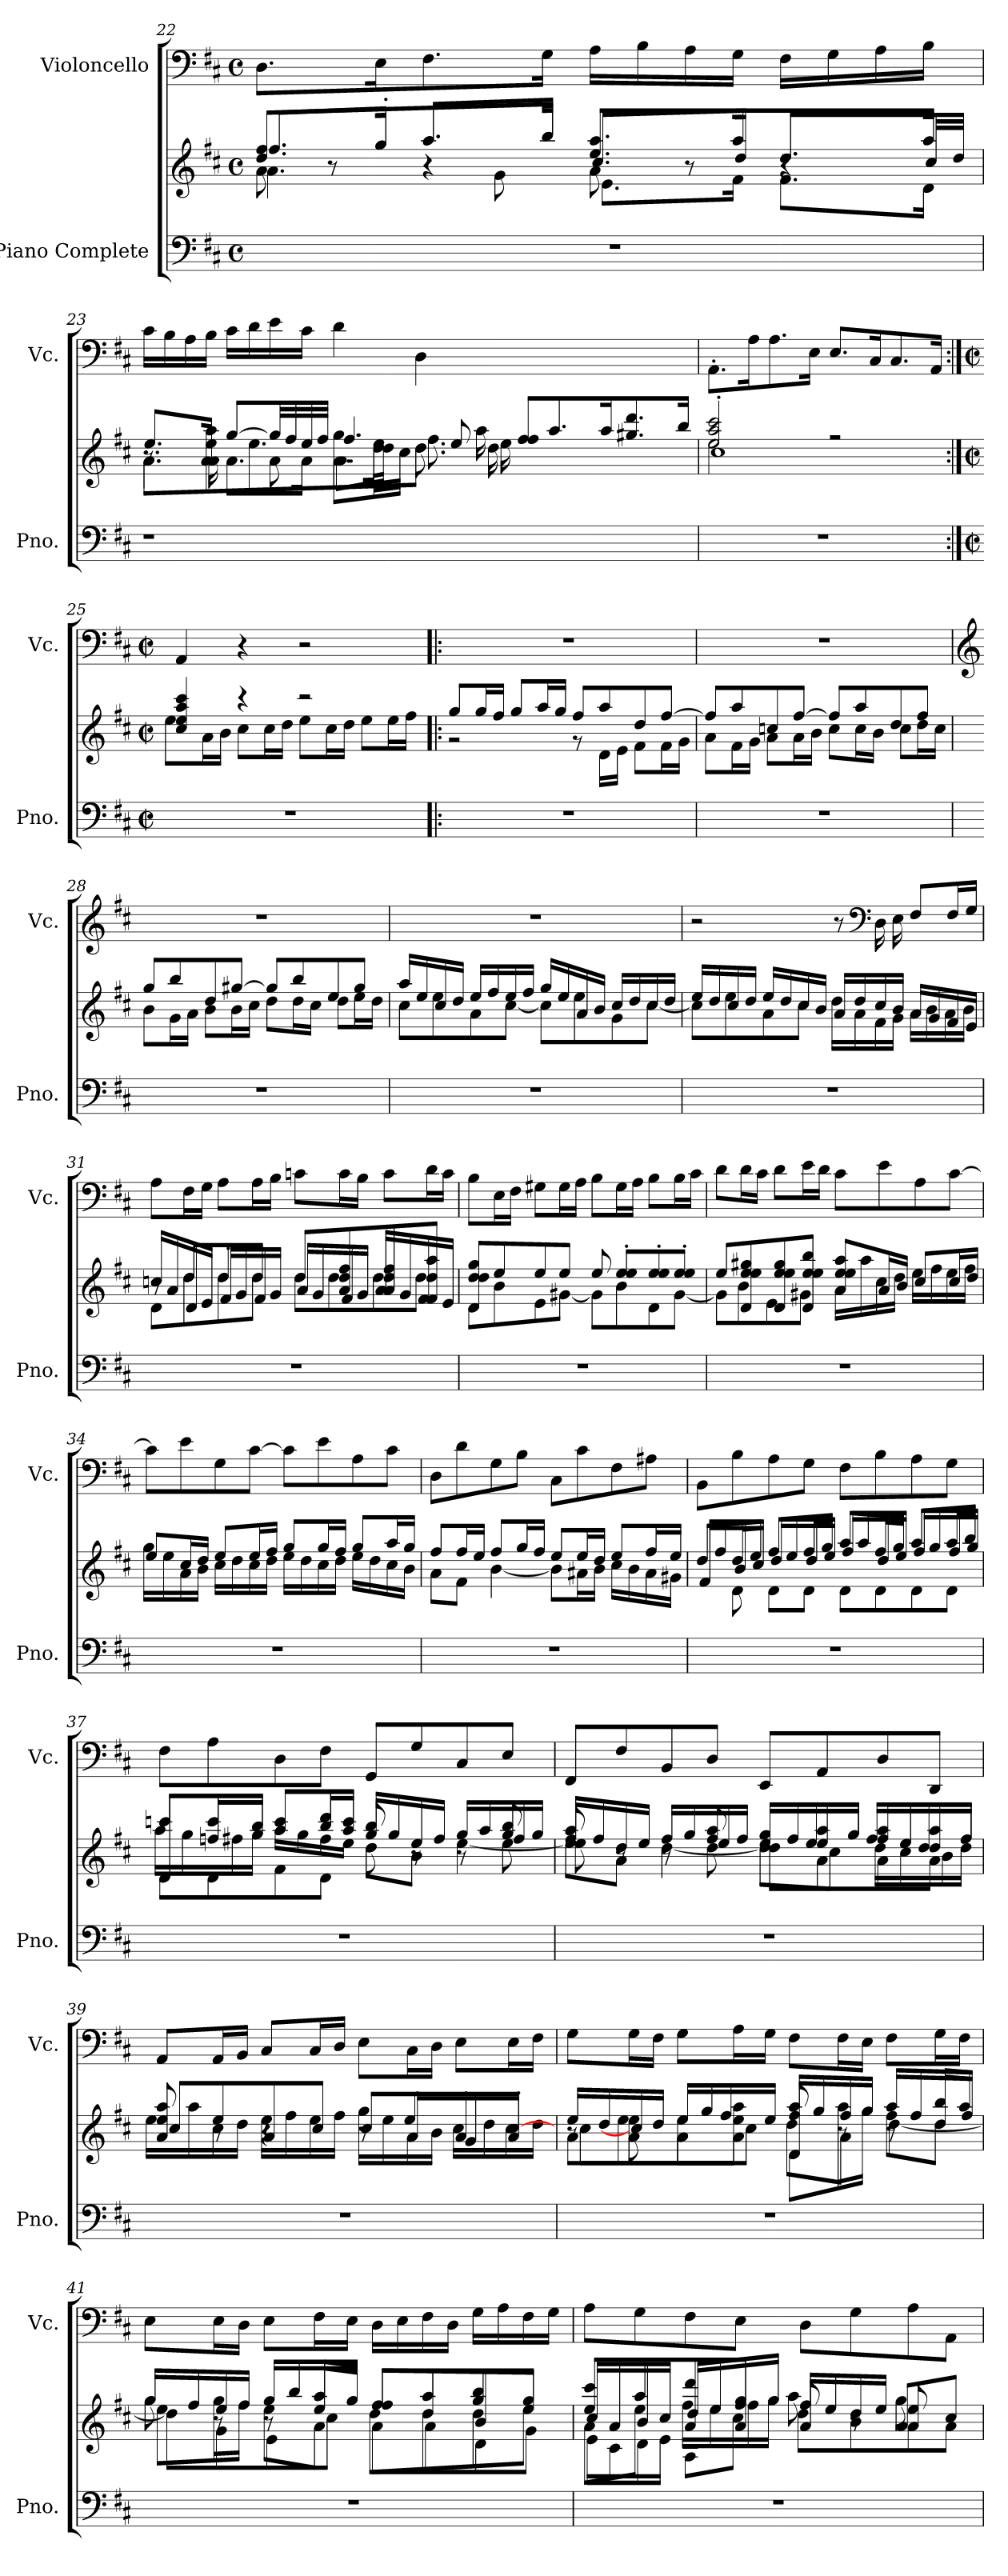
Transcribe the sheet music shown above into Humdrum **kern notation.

**kern	**kern	**kern
*part2	*part2	*part1
*staff3	*staff2	*staff1
*I"Piano Complete	*	*I"Violoncello
*I'Pno.	*	*I'Vc.
!!LO:LB:g=z
*clefF4	*clefG2	*clefF4
*k[f#c#]	*k[f#c#]	*k[f#c#]
*D:	*D:	*D:
*M4/4	*M4/4	*M4/4
*met(c)	*met(c)	*met(c)
=22	=22	=22
*	*^	*
*	*	*^	*
*	*	*	*^	*
1r	8.dd/ 8.ff#/L	8a\	8.ff#/L	4.a\	8.D\L
.	.	8r	.	.	.
.	16gg'/K	.	16gg/Jk	.	16E\K
.	8.aa/	4r	8.aa/L	.	8.F#\
.	.	.	.	8g\	.
.	16bb/Jk	.	16bb/Jk	.	16G\Jk
.	8.ee/ 8.aa/L	8a\	8.cc#/L	8.e\L	16A\LL
.	.	.	.	.	16B\
.	.	8r	.	.	16A\
.	16aa/K	.	16dd/Jk	16f#\Jk	16G\JJ
.	8.dd/	4r	8.dd/L	8.f#\L	16F#\LL
.	.	.	.	.	16G\
.	.	.	.	.	16A\
.	16aa/Jk	.	32cc#/LL	16d\Jk	16B\JJ
.	.	.	32dd/JJJ	.	.
!!LO:LB:g=z
=23	=23	=23	=23	=23	=23
1r	8.a\L	8.r	8.ee/L	4.a\	16c#\LL
.	.	.	.	.	16B\
.	.	.	.	.	16A\
.	8ee\ 8aa\	16a\	16a/Jk	.	16B\JJ
.	.	8.a\L	[8gg/L	.	16c#\LL
.	8.ee\	.	.	.	16d\
.	.	.	32gg/LL]	8a\	16e\
.	.	.	32ff#/	.	.
.	.	16a\Jk	32ee/	.	16c#\JJ
.	.	.	32ff#/JJJ	.	.
.	8.gg\	8.a\L	4.ff#/	8.a\L	4d\
.	16ee\K	16dd\Jk	.	32dd\LL	.
.	.	.	.	32cc#\JJJ	.
.	8.dd\J	8.ff#\	.	8.dd\	4D\
.	.	.	8ee/	.	.
.	16aa\	16dd\	.	16ee\	.
8.ryy	8ff#/ 8ff#/L	2ryy	2ryy	2ryy	2ryy
.	8.aa/	.	.	.	.
4..ryy	.	.	.	.	.
.	16aa/K	.	.	.	.
.	8.gg#X/ 8.ddd/	.	.	.	.
.	.	8ryy	8ryy	8ryy	8ryy
.	16bb/Jk	.	.	.	.
*	*	*	*v	*v	*
=24	=24	=24	=24	=24
1r	2ee/' 2aa/' 2ccc#/'	2ee\	1cc#	8.AA'\L
.	.	.	.	16A\K
.	.	.	.	8.A\
.	.	.	.	16E\Jk
.	2r	2ryy	.	8.E/L
.	.	.	.	16C#/K
.	.	.	.	8.C#/
.	.	.	.	16AA/Jk
*	*v	*v	*v	*
=25:|!	=25:|!	=25:|!
*M2/2	*M2/2	*M2/2
*met(c|)	*met(c|)	*met(c|)
*	*^	*
1r	4cc#/ 4ee/ 4aa/ 4ccc#/	8ee\L	4AA/
.	.	16a\L	.
.	.	16b\JJ	.
.	4r	8cc#\L	4r
.	.	16cc#\L	.
.	.	16dd\JJ	.
.	2r	8ee\L	2r
.	.	16cc#\L	.
.	.	16dd\JJ	.
.	.	8ee\L	.
.	.	16ee\L	.
.	.	16ff#\JJ	.
=26!|:	=26!|:	=26!|:	=26!|:
1r	8gg/L	2r	1r
.	16gg/L	.	.
.	16ff#/JJ	.	.
.	8gg/L	.	.
.	16aa/L	.	.
.	16gg/JJ	.	.
.	8ff#/L	8r	.
.	8aa/	16d\LL	.
.	.	16e\JJ	.
.	8dd/	8f#\L	.
.	[8ff#/J	16f#\L	.
.	.	16g\JJ	.
=27	=27	=27	=27
1r	8ff#/L]	8a\L	1r
.	8aa/	16f#\L	.
.	.	16g\JJ	.
.	8ccn/	8a\L	.
.	[8ff#/J	16a\L	.
.	.	16b\JJ	.
.	8ff#/L]	8cc\L	.
.	8aa/	16cc\L	.
.	.	16b\JJ	.
.	8dd/	8cc\L	.
.	8ff#/J	16dd\L	.
.	.	16cc\JJ	.
=28	=28	=28	=28
*	*	*	*clefG2
1r	8gg/L	8b\L	1r
.	8bb/	16g\L	.
.	.	16a\JJ	.
.	8dd/	8b\L	.
.	[8gg#X/J	16b\L	.
.	.	16cc#\JJ	.
.	8gg#/L]	8dd\L	.
.	8bb/	16dd\L	.
.	.	16cc#\JJ	.
.	8ee/	8dd\L	.
.	8gg#/J	16ee\L	.
.	.	16dd\JJ	.
=29	=29	=29	=29
1r	16aa/LL	8cc#\L	1r
.	16ee/	.	.
.	16cc#/	8ee\	.
.	16dd/JJ	.	.
.	16ee/LL	8a\	.
.	16ff#/	.	.
.	16ee/	[8cc#\J	.
.	16ff#/JJ	.	.
.	16gg/LL	8cc#\L]	.
.	16ee/	.	.
.	16a/	8ee\	.
.	16b/JJ	.	.
.	16cc#/LL	8g\	.
.	16dd/	.	.
.	16cc#/	[8cc#\J	.
.	16dd/JJ	.	.
!!LO:LB:g=z
=30	=30	=30	=30
*	*	*	*^
1r	16ee/LL	8cc#\L]	2r	8.ryy
.	16dd/	.	.	.
.	16cc#/	8ee\	.	.
*	*	*	*v	*v
.	16dd/JJ	.	.
.	16ee/LL	8a\	.
.	16dd/	.	.
.	16cc#/	8cc#\J	.
.	16b/JJ	.	.
.	16a/LL	16dd\LL	8r
.	16dd/	16a\	.
*	*	*	*clefF4
.	16cc#/	16f#\	16D\
*	*	*	*^
.	16b/JJ	16g\JJ	16ryy	16E\
.	16a/LL	16a\LL	8F#/L	4ryy
.	16g/	16b\	.	.
.	16f#/	16a\	16F#/L	.
.	16e/JJ	16b\JJ	16G/JJ	.
*	*	*	*v	*v
!!LO:LB:g=z
=31	=31	=31	=31
*	*	*^	*
1r	8r	8d\L	16ccn/LL	8A\L
.	.	.	16a/	.
.	8dd'/L	8dd\	16d/	16F#\L
.	.	.	16e/JJ	16G\JJ
.	8dd'/	8dd\	16f#/LL	8A\L
.	.	.	16g/	.
.	8dd'/J	8dd\J	16f#/	16A\L
.	.	.	16g/JJ	16B\JJ
.	8dd/L	8dd\L	16a/LL	8cn\L
.	.	.	16g/	.
.	8a/ 8dd/ 8ff#/	8dd\	16f#/	16c\L
.	.	.	16g/JJ	16B\JJ
.	8a/ 8dd/ 8ff#/	8dd\	16a/LL	8c\L
.	.	.	16g/	.
.	8f#/ 8dd/ 8aa/J	8dd\J	16f#/	16d\L
.	.	.	16e/JJ	16c\JJ
*	*	*v	*v	*
=32	=32	=32	=32
1r	8d/ 8dd/ 8dd/ 8gg/L	8d\L	8B\L
.	8ee/	8b\	16E\L
.	.	.	16F#\JJ
.	8ee/	8e\	8G#X\L
.	8ee/J	[8g#X\J	16G#\L
.	.	.	16A\JJ
.	8ee/	8g#\L]	8B\L
.	8ee/' 8ee/'L	8b\	16G#\L
.	.	.	16A\JJ
.	8ee/' 8ee/'	8d\	8B\L
.	8ee/' 8ee/'J	[8g#\J	16B\L
.	.	.	16c#\JJ
=33	=33	=33	=33
1r	8ee/L	8g#\L]	8d\L
.	8d/ 8ee/ 8ee/ 8gg#X/	8b\	16d\L
.	.	.	16c#\JJ
.	8d/ 8ee/ 8ee/ 8gg#/	8e\	8d\L
.	8d/ 8ee/ 8ee/ 8bb/J	8g#X\J	16e\L
.	.	.	16d\JJ
.	8a/ 8ee/ 8ee/ 8aa/L	16a\LL	8c#\L
.	.	16aa\	.
.	16a/L	16cc#\	8e\
.	16b/JJ	16dd\JJ	.
.	8cc#/L	16ee\LL	8A\
.	.	16ff#\	.
.	16cc#/L	16ee\	[8c#\J
.	16dd/JJ	16ff#\JJ	.
=34	=34	=34	=34
1r	8ee/L	16gg\LL	8c#\L]
.	.	16ee\	.
.	16cc#/L	16a\	8e\
.	16dd/JJ	16b\JJ	.
.	8ee/L	16cc#\LL	8G\
.	.	16dd\	.
.	16ee/L	16cc#\	[8c#\J
.	16ff#/JJ	16dd\JJ	.
.	8gg/L	16ee\LL	8c#\L]
.	.	16dd\	.
.	16gg/L	16cc#\	8e\
.	16ff#/JJ	16dd\JJ	.
.	8gg/L	16ee\LL	8A\
.	.	16dd\	.
.	16aa/L	16cc#\	8c#\J
.	16gg/JJ	16b\JJ	.
=35	=35	=35	=35
1r	8ff#/L	8a\L	8D\L
.	16ff#/L	8f#\J	8d\
.	16ee/JJ	.	.
.	8ff#/L	[4b\	8G\
.	16gg/L	.	8B\J
.	16ff#/JJ	.	.
.	8ee/L	8b\L]	8C#\L
.	16ee/L	16a#X\L	8c#\
.	16dd/JJ	16b\JJ	.
.	8ee/L	16cc#\LL	8F#\
.	.	16b\	.
.	16ff#/L	16a#\	8A#X\J
.	16ee/JJ	16g#X\JJ	.
=36	=36	=36	=36
*	*	*^	*
1r	8dd/L	8ryy	16f#/LL	8BB\L
.	.	.	16ff#/	.
.	16dd/L	8d\	16b/	8B\
.	16ee/JJ	.	16cc#/JJ	.
.	8ff#/L	8d\L	16dd/LL	8A\
.	.	.	16ee/	.
.	16ff#/L	8d\J	16dd/	8G\J
.	16gg/JJ	.	16ee/JJ	.
.	8aa/L	8d\L	16ff#/LL	8F#\L
.	.	.	16aa/	.
.	16ff#/L	8d\	16dd/	8B\
.	16gg/JJ	.	16ee/JJ	.
.	8aa/L	8d\	16ff#/LL	8A\
.	.	.	16gg/	.
.	16aa/L	8d\J	16ff#/	8G\J
.	16bb/JJ	.	16gg/JJ	.
!!LO:LB:g=z
=37	=37	=37	=37	=37
*	*	*	*^	*
1r	8d/ 8cccn/L	8d\L	8ccc/L	16aa\LL	8F#\L
.	.	.	.	16gg\	.
.	16ffn/ 16ccc/L	8d\	16ccc/L	16ff#X\	8A\
.	16gg/ 16bb/JJ	.	16bb/JJ	16gg\JJ	.
.	8aa/ 8ccc/L	8f#\	8ccc/L	16aa\LL	8D\
.	.	.	.	16gg\	.
.	16bb/ 16ddd/L	8d\J	16ddd/L	16ff#\	8F#\J
.	16aa/ 16ccc/JJ	.	16ccc/JJ	16ee\JJ	.
.	8gg/ 8bb/	8dd\	16bb/LL	8dd\L	8GG/L
.	.	.	16gg/	.	.
.	8r	8ryy	16ee/	8b\J	8G/
.	.	.	16ff#/JJ	.	.
.	8r	8ryy	16gg/LL	[4ee\	8C#/
.	.	.	16aa/	.	.
.	8gg/ 8bb/	8ee\	16ff#/	.	8E/J
.	.	.	16gg/JJ	.	.
=38	=38	=38	=38	=38	=38
1r	8ff#/ 8aa/	8ee\	16aa/LL	8ee\L]	8FF#/L
.	.	.	16ff#/	.	.
.	8r	8ryy	16dd/	8a\J	8F#/
.	.	.	16ee/JJ	.	.
.	8r	8ryy	16ff#/LL	[4dd\	8BB/
.	.	.	16gg/	.	.
.	8ff#/ 8aa/	8dd\	16ee/	.	8D/J
.	.	.	16ff#/JJ	.	.
.	16ee/ 16gg/LL	8dd\L	16gg/LL	8dd\L]	8EE/L
.	16ff#/	.	16ff#/	.	.
.	16ee/ 16aa/	8a\	16ee/	8cc#\J	8AA/
.	16gg/JJ	.	16gg/JJ	.	.
.	16ff#/ 16aa/LL	8a\	16ff#/LL	16dd\LL	8D/
.	16ee/	.	16ee/	16cc#\	.
.	16dd/ 16aa/	8a\J	16dd/	16b\	8DD/J
.	16ff#/JJ	.	16ff#/JJ	16dd\JJ	.
*	*	*	*v	*v	*
=39	=39	=39	=39	=39
1r	8a/ 8ee/ 8aa/	16ee\LL	8cc#/L	8AA/L
.	.	16aa\	.	.
.	8r	16cc#\	8ee/	16AA/L
.	.	16dd\JJ	.	16BB/JJ
.	4r	16ee\LL	8a/	8C#/L
.	.	16ff#\	.	.
.	.	16ee\	8cc#/J	16C#/L
.	.	16ff#\JJ	.	16D/JJ
.	8r	16gg\LL	8cc#/L	8E\L
.	.	16ee\	.	.
.	8a'/L	16a\	8ee/	16C#\L
.	.	16b\JJ	.	16D\JJ
.	8a'/	16cc#\LL	8g/	8E\L
.	.	16dd\	.	.
.	8a'/J	16cc#\	[8cc#/J	16E\L
.	.	16dd\JJ	.	16F#\JJ
=40	=40	=40	=40	=40
*	*	*	*^	*
1r	8a\L	8r	16ee/LL	8cc#\L	8G\L
.	.	.	16dd/	.	.
.	8a\ 8ee\	8a\	16cc#/]	8ee\	16G\L
.	.	.	16dd/JJ	.	16F#\JJ
.	8a\ 8ee\	8a\L	16ee/LL	8a\	8G\L
.	.	.	16gg/	.	.
.	8a\ 8ee\ 8aa\J	8a\J	16ff#/	8cc#\J	16A\L
.	.	.	16ee/JJ	.	16G\JJ
.	8d/ 8ff#/ 8aa/	8d\L	16aa/LL	8dd\L	8F#\L
.	.	.	16gg/	.	.
.	8r	16aa\L	16ff#/	8a\J	16F#\L
.	.	16gg\JJ	16gg/JJ	.	16E\JJ
.	8r	8ff#\L	16aa/LL	[4dd\	8F#\L
.	.	.	16ff#/	.	.
.	16bb/LL	8dd\J	16dd/	.	16G\L
.	16aa/JJ	.	16ff#/JJ	.	16F#\JJ
=41	=41	=41	=41	=41	=41
1r	8gg\	8ee\L	16gg/LL	8dd\L]	8E\L
.	.	.	16ff#/	.	.
.	8r	16gg\L	16ee/	8g\	16E\L
.	.	16ff#\JJ	16ff#/JJ	.	16D\JJ
.	8r	8ee\L	16gg/LL	8e\	8E\L
.	.	.	16bb/	.	.
.	16ee/ 16aa/LL	8a\J	16aa/	8cc#\J	16F#\L
.	16gg/JJ	.	16gg/JJ	.	16E\JJ
.	8ff#/ 8ff#/L	8a\L	8ff#/L	8dd\L	16D\LL
.	.	.	.	.	16E\
.	8aa/	8dd\	8dd/	8a\	16F#\
.	.	.	.	.	16D\JJ
.	8gg/ 8bb/	8dd\	8b/	8d\	16G\LL
.	.	.	.	.	16A\
.	8gg/J	8ee\J	8ee/J	8g\J	16F#\
.	.	.	.	.	16G\JJ
=42	=42	=42	=42	=42	=42
1r	8ee/ 8ccc#/L	8a\L	16cc#/LL	16e\LL	8A\L
.	.	.	16a/	16c#\	.
.	8aa/	8ee\J	16b/	16d\	8G\
.	.	.	16cc#/JJ	16e\JJ	.
.	8a/ 8ddd/	16ff#\LL	16dd/LL	8A\L	8F#\
.	.	16ee\	16ee/	.	.
.	8a/ 8gg/J	16ff#\	16ff#/	8cc#\J	8E\J
.	.	16gg\JJ	16gg/JJ	.	.
.	8a/ 8ff#/	8aa\	16ff#/LL	8dd\L	8D\L
.	.	.	16ee/	.	.
.	8r	8ryy	16dd/	8b\	8G\
.	.	.	16ee/JJ	.	.
.	8a/ 8ee/	8gg\	8a/L	8a\	8A\
.	8r	8ryy	8cc#/J	8a\J	8AA\J
*	*v	*v	*v	*v	*
=	=	=
*-	*-	*-
